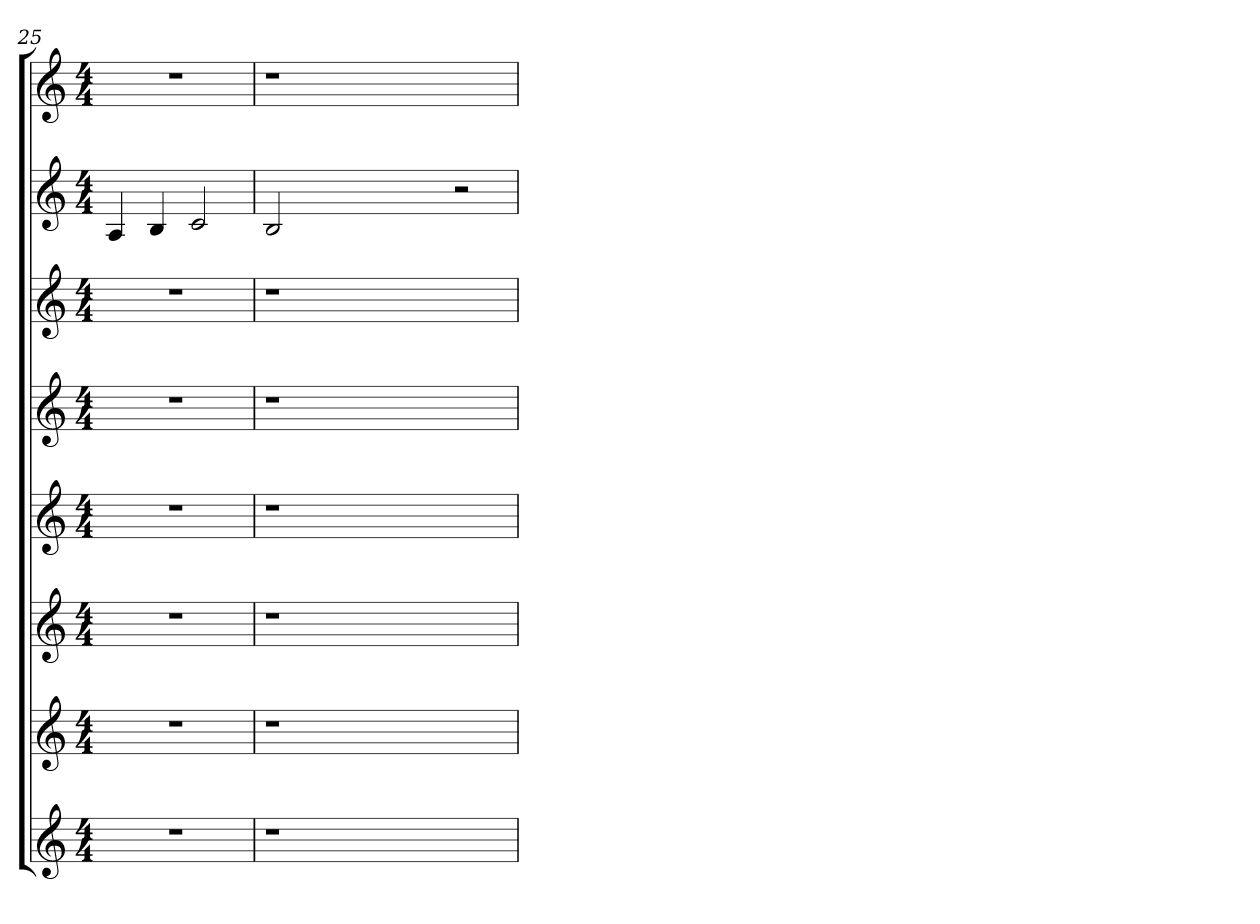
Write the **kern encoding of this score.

**kern	**kern	**kern	**kern	**kern	**kern	**kern	**kern
*part8	*part7	*part6	*part5	*part4	*part3	*part2	*part1
*staff8	*staff7	*staff6	*staff5	*staff4	*staff3	*staff2	*staff1
*clefG2	*clefG2	*clefG2	*clefG2	*clefG2	*clefG2	*clefG2	*clefG2
*k[]	*k[]	*k[]	*k[]	*k[]	*k[]	*k[]	*k[]
*M4/4	*M4/4	*M4/4	*M4/4	*M4/4	*M4/4	*M4/4	*M4/4
=25	=25	=25	=25	=25	=25	=25	=25
1r	1r	1r	1r	1r	1r	4A/	1r
.	.	.	.	.	.	4B/	.
.	.	.	.	.	.	2c/	.
=26	=26	=26	=26	=26	=26	=26	=26
1r	1r	1r	1r	1r	1r	2B/	1r
.	.	.	.	.	.	1ryy	.
1ryy	1ryy	1ryy	1ryy	1ryy	1ryy	.	1ryy
.	.	.	.	.	.	2r	.
=	=	=	=	=	=	=	=
*-	*-	*-	*-	*-	*-	*-	*-
